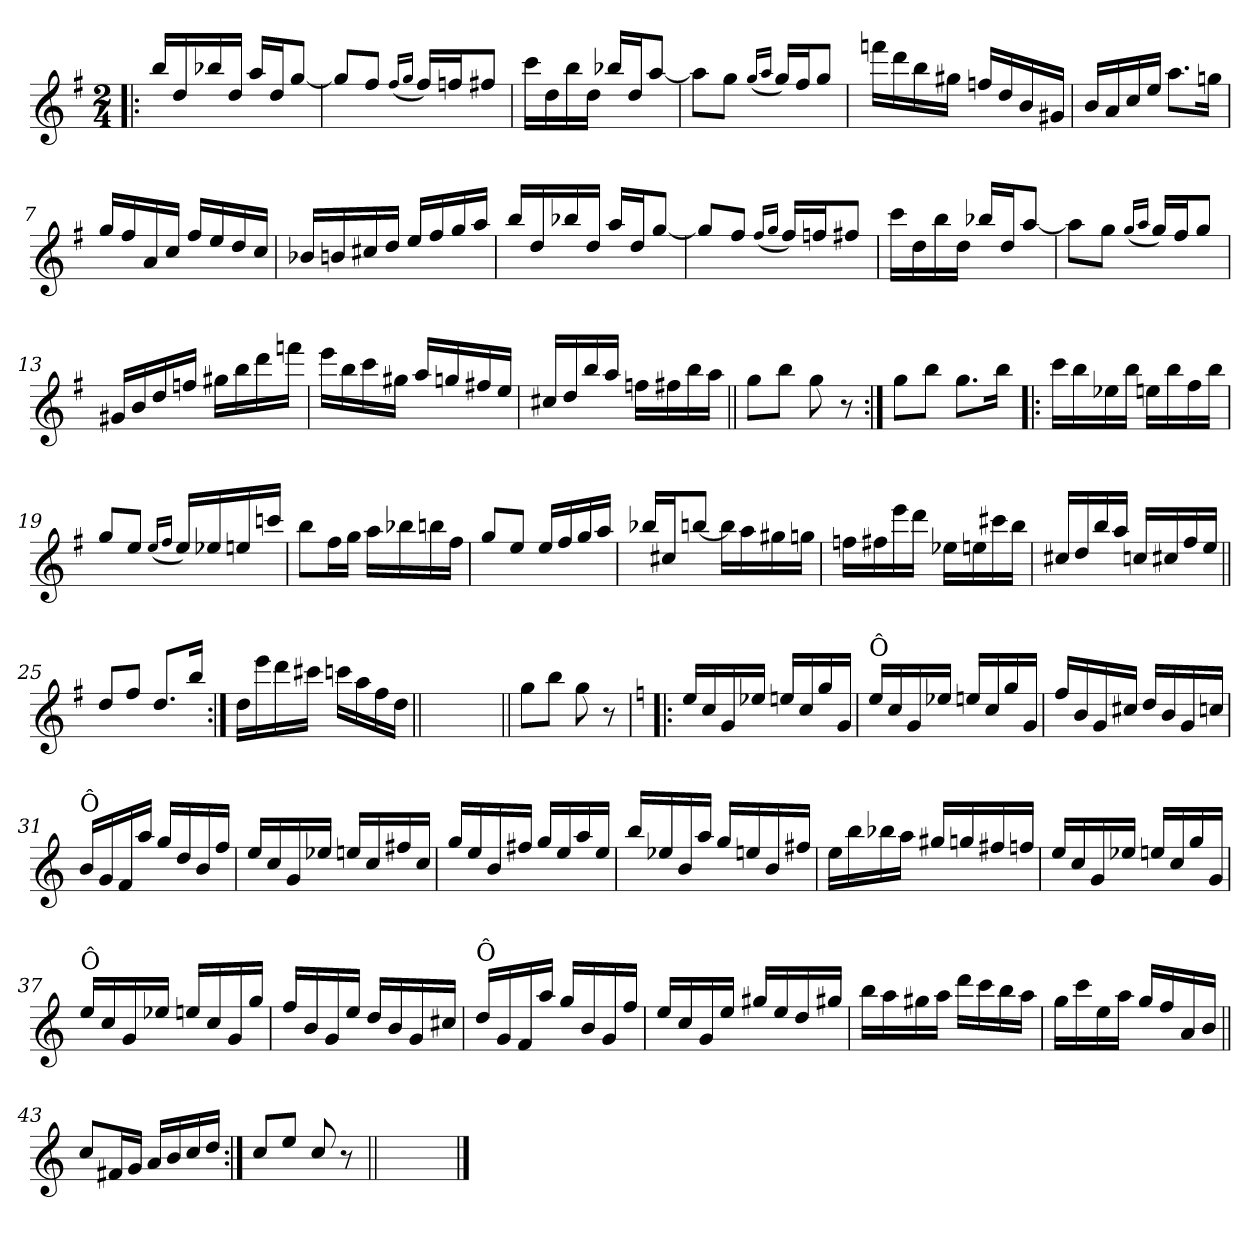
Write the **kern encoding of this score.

**kern
*part1
*staff1
*clefG2
*k[f#]
*G:
*M2/4
=1!|:
16bb/LL
16dd/
16bb-X/
16dd/JJ
16aa/LL
16dd/J
[8gg/J
=2
8gg/L]
8ff#/J
(<16qff#/LL
16qgg/JJ
16ff#/LL)
16ffn/J
8ff#X/J
=3
16ccc\LL
16dd\
16bb\
16dd\JJ
16bb-X/LL
16dd/J
[8aa/J
=4
8aa\L]
8gg\J
(<16qgg/LL
16qaa/JJ
16gg/LL)
16ff#/J
8gg/J
!!LO:LB:g=z
=5
16fffn\LL
16ddd\
16bb\
16gg#X\JJ
16ffn/LL
16dd/
16b/
16g#X/JJ
=6
16b/LL
16a/
16cc/
16ee/JJ
8.aa\L
16ggn\Jk
=7
16gg/LL
16ff#/
16a/
16cc/JJ
16ff#/LL
16ee/
16dd/
16cc/JJ
=8
16b-X/LL
16bn/
16cc#X/
16dd/JJ
16ee/LL
16ff#/
16gg/
16aa/JJ
!!LO:LB:g=z
=9
16bb/LL
16dd/
16bb-X/
16dd/JJ
16aa/LL
16dd/J
[8gg/J
=10
8gg/L]
8ff#/J
(<16qff#/LL
16qgg/JJ
16ff#/LL)
16ffn/J
8ff#X/J
=11
16ccc\LL
16dd\
16bb\
16dd\JJ
16bb-X/LL
16dd/J
[8aa/J
=12
8aa\L]
8gg\J
(<16qgg/LL
16qaa/JJ
16gg/LL)
16ff#/J
8gg/J
=13
16g#X/LL
16b/
16dd/
16ffn/JJ
16gg#X\LL
16bb\
16ddd\
16fffn\JJ
!!LO:LB:g=z
=14
16eee\LL
16bb\
16ccc\
16gg#X\JJ
16aa/LL
16ggn/
16ff#X/
16ee/JJ
=15
16cc#X/LL
16dd/
16bb/
16aa/JJ
16ffn\LL
16ff#X\
16bb\
16aa\JJ
=16||
8gg\L
8bb\J
8gg\
8r
=17:|!
8gg\L
8bb\J
8.gg\L
16bb\Jk
!!LO:LB:g=z
=18!|:
16ccc\LL
16bb\
16ee-X\
16bb\JJ
16een\LL
16bb\
16ff#\
16bb\JJ
=19
8gg/L
8ee/J
(<16qee/LL
16qff#/JJ
16ee/LL)
16ee-X/
16een/
16cccn/JJ
=20
8bb\L
16ff#\L
16gg\JJ
16aa\LL
16bb-X\
16bbn\
16ff#\JJ
=21
8gg/L
8ee/J
16ee/LL
16ff#/
16gg/
16aa/JJ
=22
16bb-X/LL
16cc#X/J
[8bbn/J
16bb\LL]
16aa\
16gg#X\
16ggn\JJ
!!LO:LB:g=z
=23
16ffn\LL
16ff#X\
16eee\
16ddd\JJ
16ee-X\LL
16een\
16ccc#X\
16bb\JJ
=24
16cc#X/LL
16dd/
16bb/
16aa/JJ
16ccn/LL
16cc#X/
16ff#/
16ee/JJ
=25||
8dd/L
8ff#/J
8.dd/L
16bb/Jk
=26:|!
16dd\LL
16eee\
16ddd\
16ccc#X\JJ
16cccn\LL
16aa\
16ff#\
16dd\JJ
=26X261||
2ryy
!!LO:LB:g=z
=27||
8gg\L
8bb\J
8gg\
8r
=28!|:
*k[]
*C:
16ee/LL
16cc/
16g/
16ee-X/JJ
16een/LL
16cc/
16gg/
16g/JJ
=29
!LO:TX:a:t=Ô
16ee/LL
16cc/
16g/
16ee-X/JJ
16een/LL
16cc/
16gg/
16g/JJ
=30
16ff/LL
16b/
16g/
16cc#X/JJ
16dd/LL
16b/
16g/
16ccn/JJ
=31
!LO:TX:a:t=Ô
16b/LL
16g/
16f/
16aa/JJ
16gg/LL
16dd/
16b/
16ff/JJ
!!LO:LB:g=z
=32
16ee/LL
16cc/
16g/
16ee-X/JJ
16een/LL
16cc/
16ff#X/
16cc/JJ
=33
16gg/LL
16ee/
16b/
16ff#X/JJ
16gg/LL
16ee/
16aa/
16ee/JJ
=34
16bb/LL
16ee-X/
16b/
16aa/JJ
16gg/LL
16een/
16b/
16ff#X/JJ
=35
16ee\LL
16bb\
16bb-X\
16aa\JJ
16gg#X/LL
16ggn/
16ff#X/
16ffn/JJ
!!LO:LB:g=z
=36
16ee/LL
16cc/
16g/
16ee-X/JJ
16een/LL
16cc/
16gg/
16g/JJ
=37
!LO:TX:a:t=Ô
16ee/LL
16cc/
16g/
16ee-X/JJ
16een/LL
16cc/
16g/
16gg/JJ
=38
16ff/LL
16b/
16g/
16ee/JJ
16dd/LL
16b/
16g/
16cc#X/JJ
=39
!LO:TX:a:t=Ô
16dd/LL
16g/
16f/
16aa/JJ
16gg/LL
16b/
16g/
16ff/JJ
=40
16ee/LL
16cc/
16g/
16ee/JJ
16gg#X/LL
16ee/
16dd/
16gg#X/JJ
!!LO:LB:g=z
=41
16bb\LL
16aa\
16gg#X\
16aa\JJ
16ddd\LL
16ccc\
16bb\
16aa\JJ
=42
16gg\LL
16ccc\
16ee\
16aa\JJ
16gg/LL
16ff/
16a/
16b/JJ
=43||
8cc/L
16f#X/L
16g/JJ
16a/LL
16b/
16cc/
16dd/JJ
=44:|!
8cc/L
8ee/J
8cc/
8r
=45||
2ryy
==
*-
